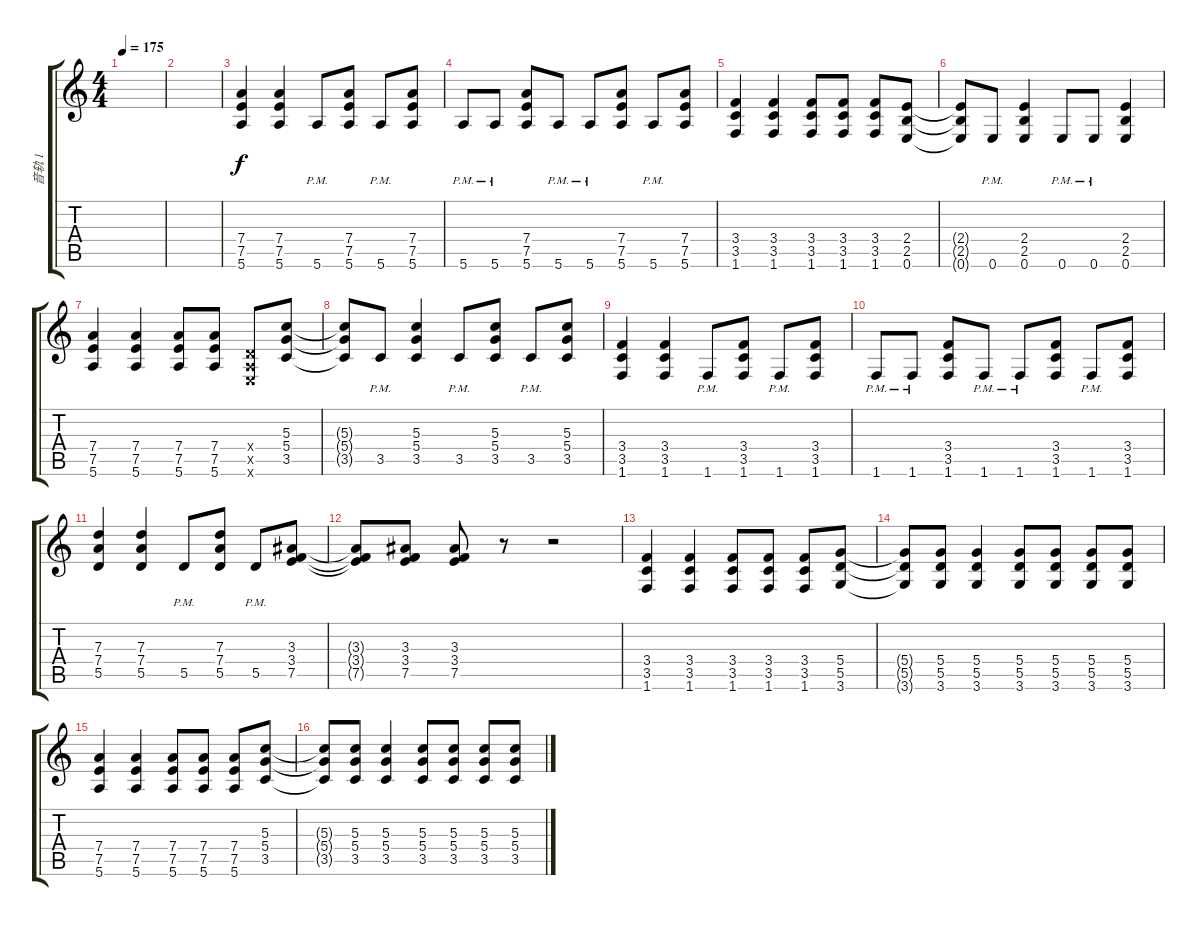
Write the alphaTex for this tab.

\track ("音轨 1" "音轨 1") {instrument distortionguitar}
\staff {score tabs}
\tuning (E4 B3 G3 D3 A2 E2) {hide}
\ts (4 4)
\tempo 175
\clef g2
\ks c
|
|
(7.4 7.5 5.6).4 (7.4 7.5 5.6).4 5.6{pm}.8 (7.4 7.5 5.6).8 5.6{pm}.8 (7.4 7.5 5.6).8 |
5.6{pm}.8 5.6{pm}.8 (7.4 7.5 5.6).8 5.6{pm}.8 5.6{pm}.8 (7.4 7.5 5.6).8 5.6{pm}.8 (7.4 7.5 5.6).8 |
(3.4 3.5 1.6).4 (3.4 3.5 1.6).4 (3.4 3.5 1.6).8 (3.4 3.5 1.6).8 (3.4 3.5 1.6).8 (2.4 2.5 0.6).8 |
(2.4{t} 2.5{t} 0.6{t}).8 0.6{pm}.8 (2.4 2.5 0.6).4 0.6{pm}.8 0.6{pm}.8 (2.4 2.5 0.6).4 |
(7.4 7.5 5.6).4 (7.4 7.5 5.6).4 (7.4 7.5 5.6).8 (7.4 7.5 5.6).8 (0.4{x} 0.5{x} 0.6{x}).8 (5.3 5.4 3.5).8 |
(5.3{t} 5.4{t} 3.5{t}).8 3.5{pm}.8 (5.3 5.4 3.5).4 3.5{pm}.8 (5.3 5.4 3.5).8 3.5{pm}.8 (5.3 5.4 3.5).8 |
(3.4 3.5 1.6).4 (3.4 3.5 1.6).4 1.6{pm}.8 (3.4 3.5 1.6).8 1.6{pm}.8 (3.4 3.5 1.6).8 |
1.6{pm}.8 1.6{pm}.8 (3.4 3.5 1.6).8 1.6{pm}.8 1.6{pm}.8 (3.4 3.5 1.6).8 1.6{pm}.8 (3.4 3.5 1.6).8 |
(7.3 7.4 5.5).4 (7.3 7.4 5.5).4 5.5{pm}.8 (7.3 7.4 5.5).8 5.5{pm}.8 (3.3 3.4 7.5).8 |
(3.3{t} 3.4{t} 7.5{t}).8 (3.3 3.4 7.5).8 (3.3 3.4 7.5).8 r.8 r.2 |
(3.4 3.5 1.6).4 (3.4 3.5 1.6).4 (3.4 3.5 1.6).8 (3.4 3.5 1.6).8 (3.4 3.5 1.6).8 (5.4 5.5 3.6).8 |
(5.4{t} 5.5{t} 3.6{t}).8 (5.4 5.5 3.6).8 (5.4 5.5 3.6).4 (5.4 5.5 3.6).8 (5.4 5.5 3.6).8 (5.4 5.5 3.6).8 (5.4 5.5 3.6).8 |
(7.4 7.5 5.6).4 (7.4 7.5 5.6).4 (7.4 7.5 5.6).8 (7.4 7.5 5.6).8 (7.4 7.5 5.6).8 (5.3 5.4 3.5).8 |
(5.3{t} 5.4{t} 3.5{t}).8 (5.3 5.4 3.5).8 (5.3 5.4 3.5).4 (5.3 5.4 3.5).8 (5.3 5.4 3.5).8 (5.3 5.4 3.5).8 (5.3 5.4 3.5).8
